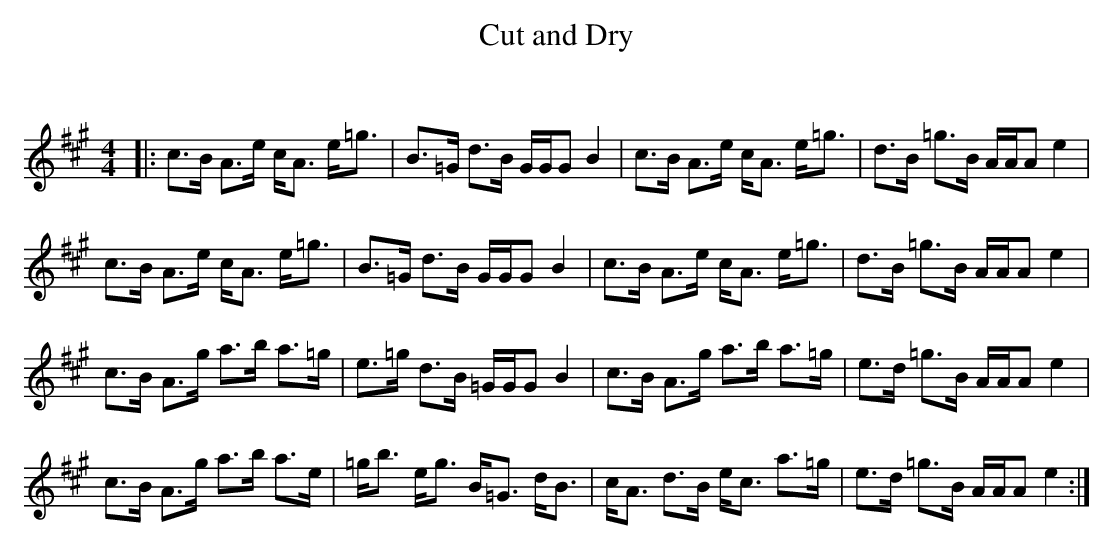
X:1
T: Cut and Dry
C:
Q: 128
K:A
M:4/4
L:1/16
|:c3B A3e cA3 e=g3|B3=G d3B GGG2 B4|c3B A3e cA3 e=g3|d3B =g3B AAA2 e4|
c3B A3e cA3 e=g3|B3=G d3B GGG2 B4|c3B A3e cA3 e=g3|d3B =g3B AAA2 e4|
c3B A3g a3b a3=g|e3=g d3B =GGG2 B4|c3B A3g a3b a3=g|e3d =g3B AAA2 e4|
c3B A3g a3b a3e|=gb3 eg3 B=G3 dB3|cA3 d3B ec3 a3=g|e3d =g3B AAA2 e4:|
